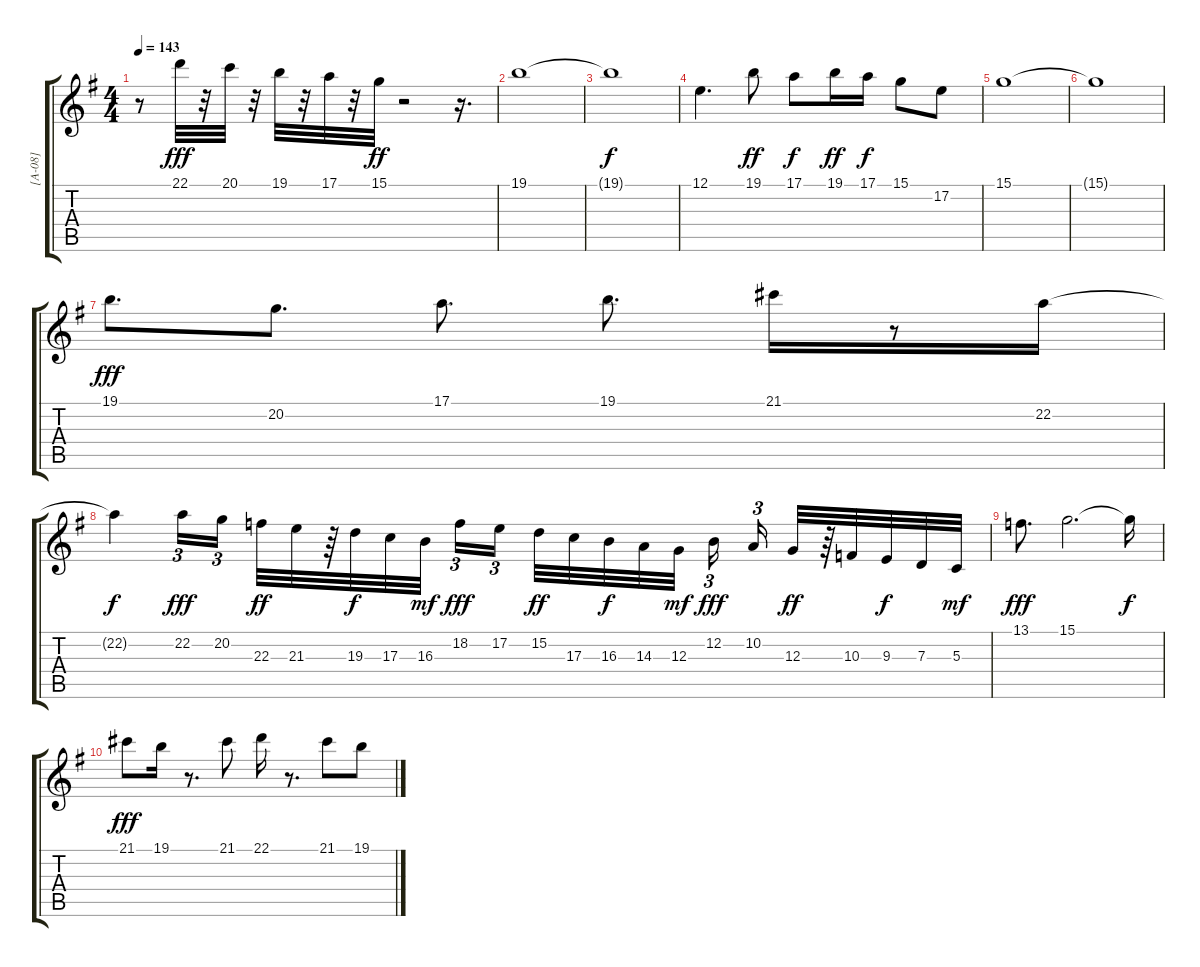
\track ("[A-08] " "[A-08] ") {instrument stringensemble1}
\staff {score tabs}
\tuning (E4 B3 G3 D3 A2 E2) {hide}
\ts (4 4)
\tempo 143
\clef g2
\ks g
r.8{dy f} 22.1.32{dy fff} r.32 20.1.32 r.32 19.1.32 r.32 17.1.32 r.32 15.1.32{dy ff} r.2 r.16{d} |
19.1.1 |
19.1{t}.1{dy f} |
12.1.4{d} 19.1.8{dy ff} 17.1.8{dy f} 19.1.16{dy ff} 17.1.16{dy f} 15.1.8 17.2.8 |
15.1.1 |
15.1{t}.1 |
19.1.8{d dy fff volume 11 balance 5 instrument stringensemble1} 20.2.8{d} 17.1.8{d} 19.1.8{d} 21.1.16 r.8 22.2.16 |
22.2{t}.4{dy f} 22.2.16{tu (3 2) dy fff volume 14 balance 4} 20.2.16{tu (3 2) beam splitsecondary} 22.3.32{dy ff} 21.3.32 r.64 19.3.32{dy f} 17.3.32 16.3.32{dy mf} 18.2.16{tu (3 2) dy fff balance 8} 17.2.16{tu (3 2) beam splitsecondary} 15.2.32{dy ff} 17.3.32 16.3.32{dy f} 14.3.32 12.3.32{dy mf beam splitsecondary} 12.2.16{tu (3 2) dy fff volume 13 balance 11} 10.2.16{tu (3 2)} 12.3.32{dy ff} r.64 10.3.32 9.3.32{dy f} 7.3.32 5.3.32{dy mf} |
13.1.8{d dy fff volume 10 balance 5} 15.1.2{d} 15.1{t}.16{dy f} |
21.1.8{dy fff} 19.1.16 r.8{d} 21.1.8 22.1.16 r.8{d} 21.1.8 19.1.8
